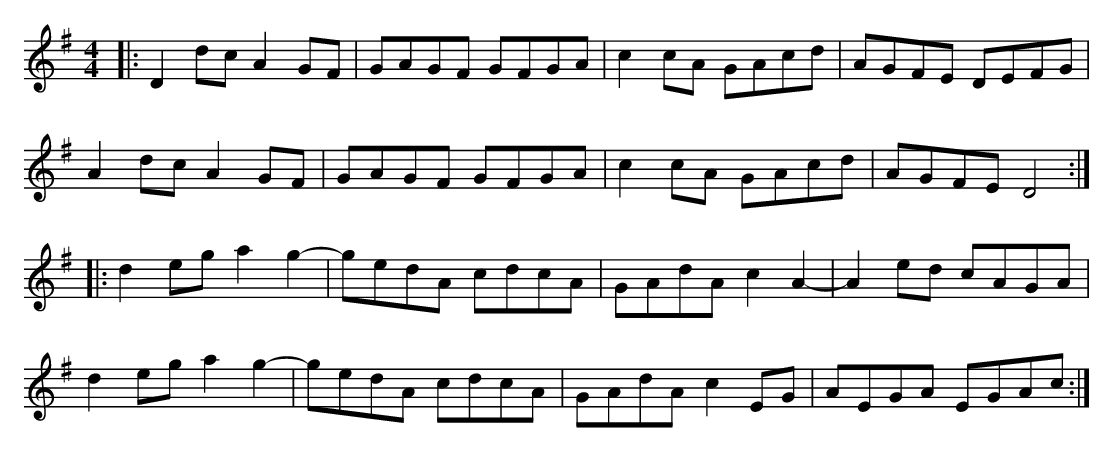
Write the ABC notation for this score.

X:1
M:4/4
K:Dmix
|:D2 dc A2GF|GAGF GFGA|c2 cA GAcd|AGFE DEFG|
A2dc A2 GF|GAGF GFGA|c2 cA GAcd| AGFE D4:|
|:d2 eg a2 g2-|gedA cdcA|GAdA c2 A2-|A2ed cAGA|
d2 eg a2 g2-|gedA cdcA|GAdA c2 EG|AEGA EGAc:|
